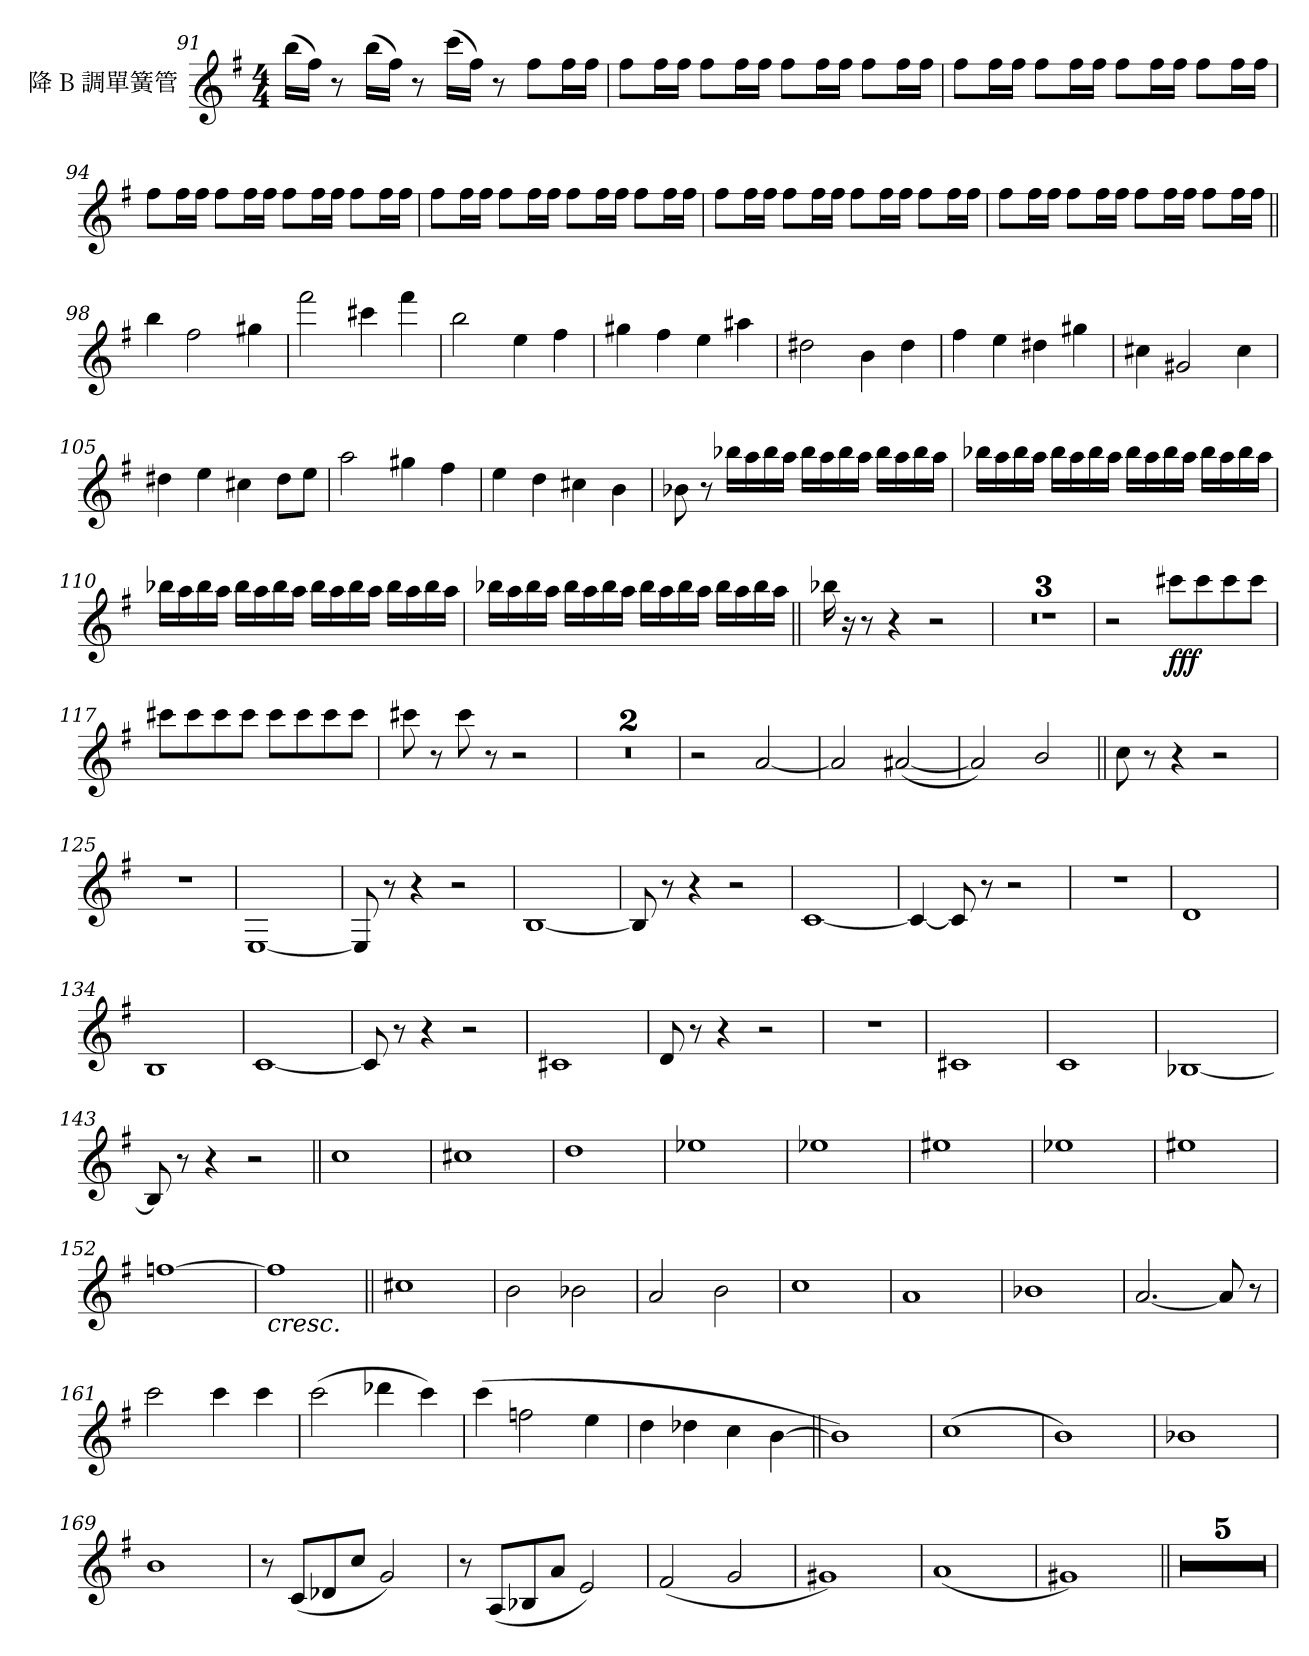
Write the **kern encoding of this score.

**kern	**dynam
*part1	*part1
*staff1	*staff1
*I"降 B 調單簧管	*
*clefG2	*
*ITrd1c2	*
*k[b-]	*
*M4/4	*
=91	=91
(>16aa\LL	.
16ee\JJ)	.
8r	.
(>16aa\LL	.
16ee\JJ)	.
8r	.
(>16bb-\LL	.
16ee\JJ)	.
8r	.
8ee\L	.
16ee\L	.
16ee\JJ	.
=92	=92
8ee\L	.
16ee\L	.
16ee\JJ	.
8ee\L	.
16ee\L	.
16ee\JJ	.
8ee\L	.
16ee\L	.
16ee\JJ	.
8ee\L	.
16ee\L	.
16ee\JJ	.
!!LO:LB:g=z
=93	=93
8ee\L	.
16ee\L	.
16ee\JJ	.
8ee\L	.
16ee\L	.
16ee\JJ	.
8ee\L	.
16ee\L	.
16ee\JJ	.
8ee\L	.
16ee\L	.
16ee\JJ	.
=94	=94
8ee\L	.
16ee\L	.
16ee\JJ	.
8ee\L	.
16ee\L	.
16ee\JJ	.
8ee\L	.
16ee\L	.
16ee\JJ	.
8ee\L	.
16ee\L	.
16ee\JJ	.
=95	=95
8ee\L	.
16ee\L	.
16ee\JJ	.
8ee\L	.
16ee\L	.
16ee\JJ	.
8ee\L	.
16ee\L	.
16ee\JJ	.
8ee\L	.
16ee\L	.
16ee\JJ	.
=96	=96
8ee\L	.
16ee\L	.
16ee\JJ	.
8ee\L	.
16ee\L	.
16ee\JJ	.
8ee\L	.
16ee\L	.
16ee\JJ	.
8ee\L	.
16ee\L	.
16ee\JJ	.
!!LO:LB:g=z
=97	=97
8ee\L	.
16ee\L	.
16ee\JJ	.
8ee\L	.
16ee\L	.
16ee\JJ	.
8ee\L	.
16ee\L	.
16ee\JJ	.
8ee\L	.
16ee\L	.
16ee\JJ	.
=98||	=98||
4aa\	.
2ee\	.
4ff#X\	.
=99	=99
2eee\	.
4bbn\	.
4eee\	.
=100	=100
2aa\	.
4dd\	.
4ee\	.
=101	=101
4ff#X\	.
4ee\	.
4dd\	.
4gg#X\	.
=102	=102
2cc#X\	.
4a\	.
4cc#\	.
=103	=103
4ee\	.
4dd\	.
4cc#X\	.
4ff#X\	.
=104	=104
4bn\	.
2f#X/	.
4b\	.
!!LO:PB:g=z
=105	=105
4cc#X\	.
4dd\	.
4bn\	.
8cc#\L	.
8dd\J	.
=106	=106
2gg\	.
4ff#X\	.
4ee\	.
=107	=107
4dd\	.
4cc\	.
4bn\	.
4a\	.
=108	=108
8a-X\	.
8r	.
16aa-X\LL	.
16gg\	.
16aa-\	.
16gg\JJ	.
16aa-\LL	.
16gg\	.
16aa-\	.
16gg\JJ	.
16aa-\LL	.
16gg\	.
16aa-\	.
16gg\JJ	.
!!LO:LB:g=z
=109	=109
16aa-X\LL	.
16gg\	.
16aa-\	.
16gg\JJ	.
16aa-\LL	.
16gg\	.
16aa-\	.
16gg\JJ	.
16aa-\LL	.
16gg\	.
16aa-\	.
16gg\JJ	.
16aa-\LL	.
16gg\	.
16aa-\	.
16gg\JJ	.
=110	=110
16aa-X\LL	.
16gg\	.
16aa-\	.
16gg\JJ	.
16aa-\LL	.
16gg\	.
16aa-\	.
16gg\JJ	.
16aa-\LL	.
16gg\	.
16aa-\	.
16gg\JJ	.
16aa-\LL	.
16gg\	.
16aa-\	.
16gg\JJ	.
!!LO:LB:g=z
=111	=111
16aa-X\LL	.
16gg\	.
16aa-\	.
16gg\JJ	.
16aa-\LL	.
16gg\	.
16aa-\	.
16gg\JJ	.
16aa-\LL	.
16gg\	.
16aa-\	.
16gg\JJ	.
16aa-\LL	.
16gg\	.
16aa-\	.
16gg\JJ	.
=112||	=112||
16aa-X\	.
16r	.
8r	.
4r	.
2r	.
=113	=113
1r	.
=114	=114
1r	.
=115	=115
1r	.
=116	=116
2r	.
!	!LO:DY:b
8bbn\L	fff
8bb\	.
8bb\	.
8bb\J	.
!!LO:LB:g=z
=117	=117
8bbn\L	.
8bb\	.
8bb\	.
8bb\J	.
8bb\L	.
8bb\	.
8bb\	.
8bb\J	.
=118	=118
8bbn\	.
8r	.
8bb\	.
8r	.
2r	.
=119	=119
1r	.
=120	=120
1r	.
=121	=121
2r	.
[2g/	.
=122	=122
2g/]	.
(>[2g#X/	.
=123	=123
2g#/])	.
2a/	.
=124||	=124||
8b-\	.
8r	.
4r	.
2r	.
=125	=125
1r	.
=126	=126
[1D	.
=127	=127
8D/]	.
8r	.
4r	.
2r	.
!!LO:LB:g=z
=128	=128
[1A	.
=129	=129
8A/]	.
8r	.
4r	.
2r	.
=130	=130
[1B-	.
=131	=131
4B-/_	.
8B-/]	.
8r	.
2r	.
=132	=132
1r	.
=133	=133
1c	.
=134	=134
1A	.
=135	=135
[1B-	.
=136	=136
8B-/]	.
8r	.
4r	.
2r	.
=137	=137
1Bn	.
=138	=138
8c/	.
8r	.
4r	.
2r	.
=139	=139
1r	.
=140	=140
1Bn	.
!!LO:LB:g=z
=141	=141
1B-	.
=142	=142
[1A-X	.
=143	=143
8A-/]	.
8r	.
4r	.
2r	.
=144||	=144||
1b-	.
=145	=145
1bn	.
=146	=146
1cc	.
=147	=147
1dd-X	.
=148	=148
1dd-X	.
=149	=149
1dd#X	.
=150	=150
1dd-X	.
=151	=151
1dd#X	.
=152	=152
[1ee-X	.
=153	=153
!LO:TX:b:i:t=cresc.	!
1ee-]	.
=154||	=154||
1bn	.
=155	=155
2a\	.
2a-X\	.
=156	=156
2g/	.
2a\	.
!!LO:LB:g=z
=157	=157
1b-	.
=158	=158
1g	.
=159	=159
1a-X	.
=160	=160
[2.g/	.
8g/]	.
8r	.
=161	=161
2bb-\	.
4bb-\	.
4bb-\	.
=162	=162
(>2bb-\	.
4ccc-X\	.
4bb-\)	.
=163	=163
(>4bb-\	.
2ee-X\	.
4dd\	.
=164	=164
4cc\	.
4cc-X\	.
4b-\	.
[4a\	.
=165||	=165||
1a])	.
=166	=166
(>1b-	.
=167	=167
1a)	.
=168	=168
1a-X	.
=169	=169
1a	.
!!LO:LB:g=z
=170	=170
8r	.
(<8B-/L	.
8c-X/	.
8b-/J	.
2f/)	.
=171	=171
8r	.
(<8G/L	.
8A-X/	.
8g/J	.
2d/)	.
=172	=172
(<2e/	.
2f/	.
=173	=173
1f#X)	.
=174	=174
(<1g	.
=175	=175
1f#X)	.
=176||	=176||
1r	.
=177	=177
1r	.
=178	=178
1r	.
=179	=179
1r	.
=180	=180
1r	.
=	=
*-	*-
